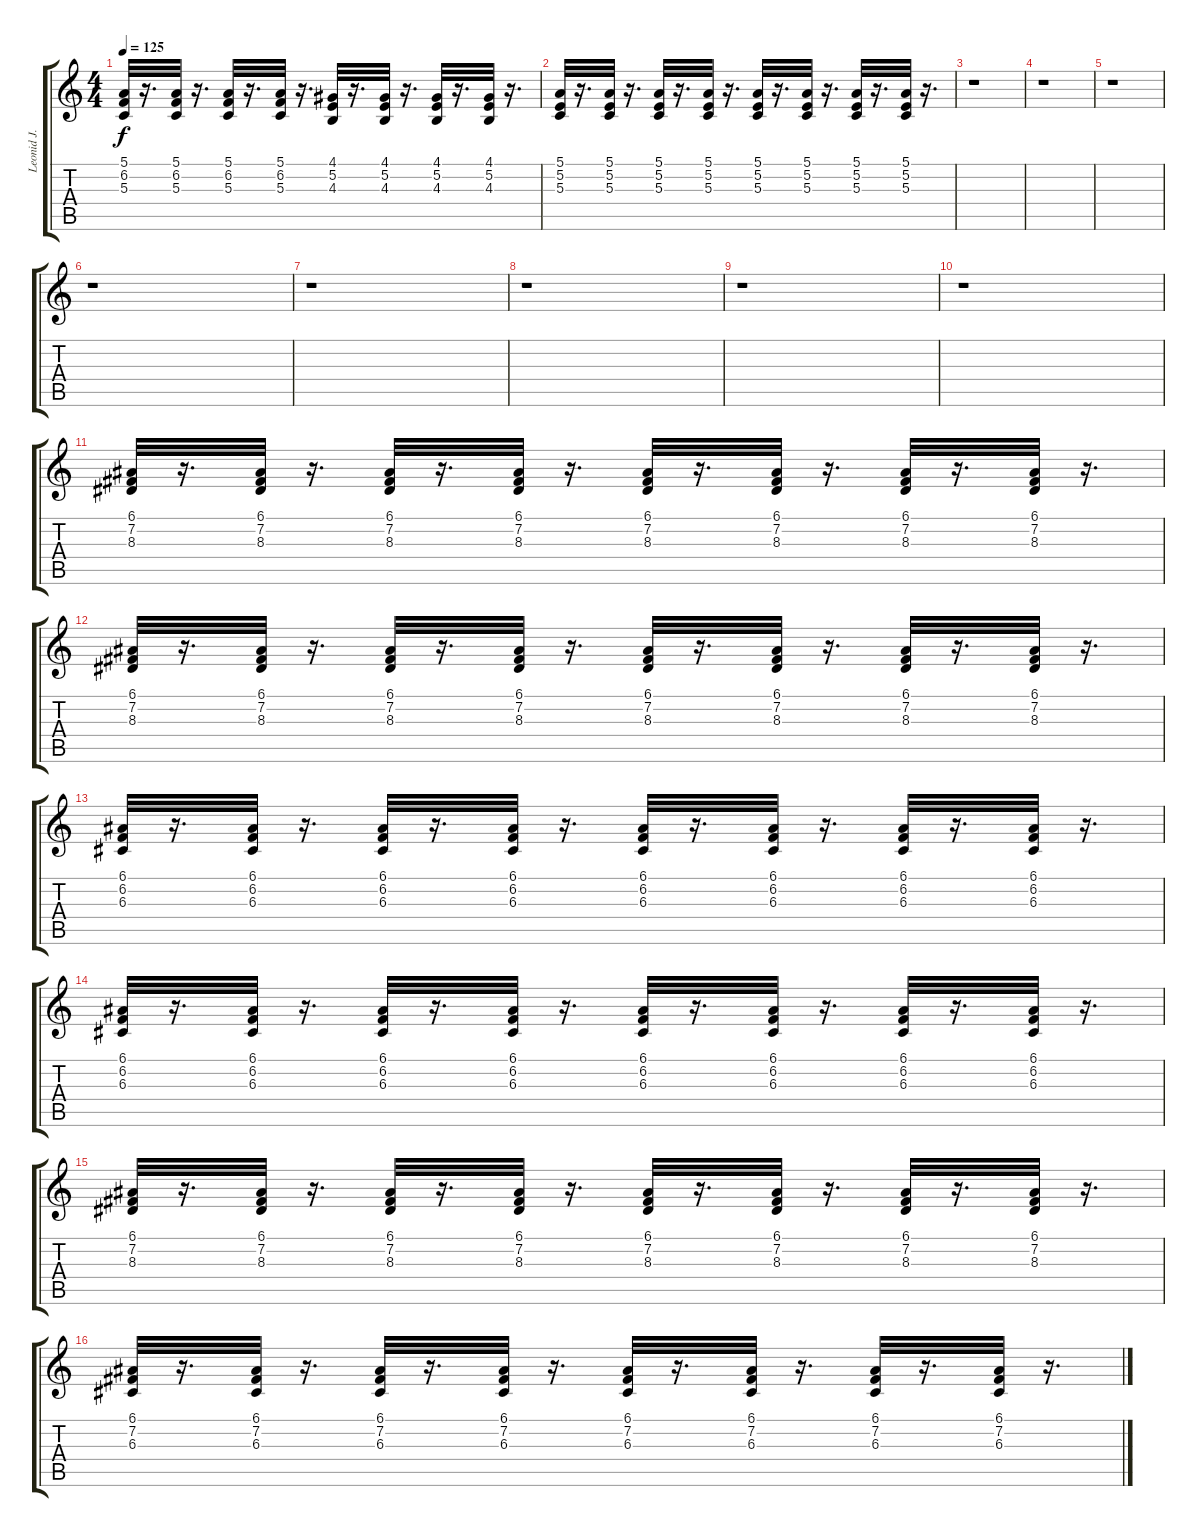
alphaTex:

\track ("Leonid J." "Leonid J.") {instrument brightacousticpiano}
\staff {score tabs}
\tuning (E4 B3 G3 D3 A2 E2) {hide}
\ts (4 4)
\tempo 125
\clef g2
\ks c
(5.1 6.2 5.3).32{dy f} r.16{d} (5.1 6.2 5.3).32 r.16{d} (5.1 6.2 5.3).32 r.16{d} (5.1 6.2 5.3).32 r.16{d} (4.1 5.2 4.3).32 r.16{d} (4.1 5.2 4.3).32 r.16{d} (4.1 5.2 4.3).32 r.16{d} (4.1 5.2 4.3).32 r.16{d} |
(5.1 5.2 5.3).32 r.16{d} (5.1 5.2 5.3).32 r.16{d} (5.1 5.2 5.3).32 r.16{d} (5.1 5.2 5.3).32 r.16{d} (5.1 5.2 5.3).32 r.16{d} (5.1 5.2 5.3).32 r.16{d} (5.1 5.2 5.3).32 r.16{d} (5.1 5.2 5.3).32 r.16{d} |
r.1 |
r.1 |
r.1 |
r.1 |
r.1 |
r.1 |
r.1 |
r.1 |
(6.1 7.2 8.3).32 r.16{d} (6.1 7.2 8.3).32 r.16{d} (6.1 7.2 8.3).32 r.16{d} (6.1 7.2 8.3).32 r.16{d} (6.1 7.2 8.3).32 r.16{d} (6.1 7.2 8.3).32 r.16{d} (6.1 7.2 8.3).32 r.16{d} (6.1 7.2 8.3).32 r.16{d} |
(6.1 7.2 8.3).32 r.16{d} (6.1 7.2 8.3).32 r.16{d} (6.1 7.2 8.3).32 r.16{d} (6.1 7.2 8.3).32 r.16{d} (6.1 7.2 8.3).32 r.16{d} (6.1 7.2 8.3).32 r.16{d} (6.1 7.2 8.3).32 r.16{d} (6.1 7.2 8.3).32 r.16{d} |
(6.1 6.2 6.3).32 r.16{d} (6.1 6.2 6.3).32 r.16{d} (6.1 6.2 6.3).32 r.16{d} (6.1 6.2 6.3).32 r.16{d} (6.1 6.2 6.3).32 r.16{d} (6.1 6.2 6.3).32 r.16{d} (6.1 6.2 6.3).32 r.16{d} (6.1 6.2 6.3).32 r.16{d} |
(6.1 6.2 6.3).32 r.16{d} (6.1 6.2 6.3).32 r.16{d} (6.1 6.2 6.3).32 r.16{d} (6.1 6.2 6.3).32 r.16{d} (6.1 6.2 6.3).32 r.16{d} (6.1 6.2 6.3).32 r.16{d} (6.1 6.2 6.3).32 r.16{d} (6.1 6.2 6.3).32 r.16{d} |
(6.1 7.2 8.3).32 r.16{d} (6.1 7.2 8.3).32 r.16{d} (6.1 7.2 8.3).32 r.16{d} (6.1 7.2 8.3).32 r.16{d} (6.1 7.2 8.3).32 r.16{d} (6.1 7.2 8.3).32 r.16{d} (6.1 7.2 8.3).32 r.16{d} (6.1 7.2 8.3).32 r.16{d} |
(6.1 7.2 6.3).32 r.16{d} (6.1 7.2 6.3).32 r.16{d} (6.1 7.2 6.3).32 r.16{d} (6.1 7.2 6.3).32 r.16{d} (6.1 7.2 6.3).32 r.16{d} (6.1 7.2 6.3).32 r.16{d} (6.1 7.2 6.3).32 r.16{d} (6.1 7.2 6.3).32 r.16{d}
